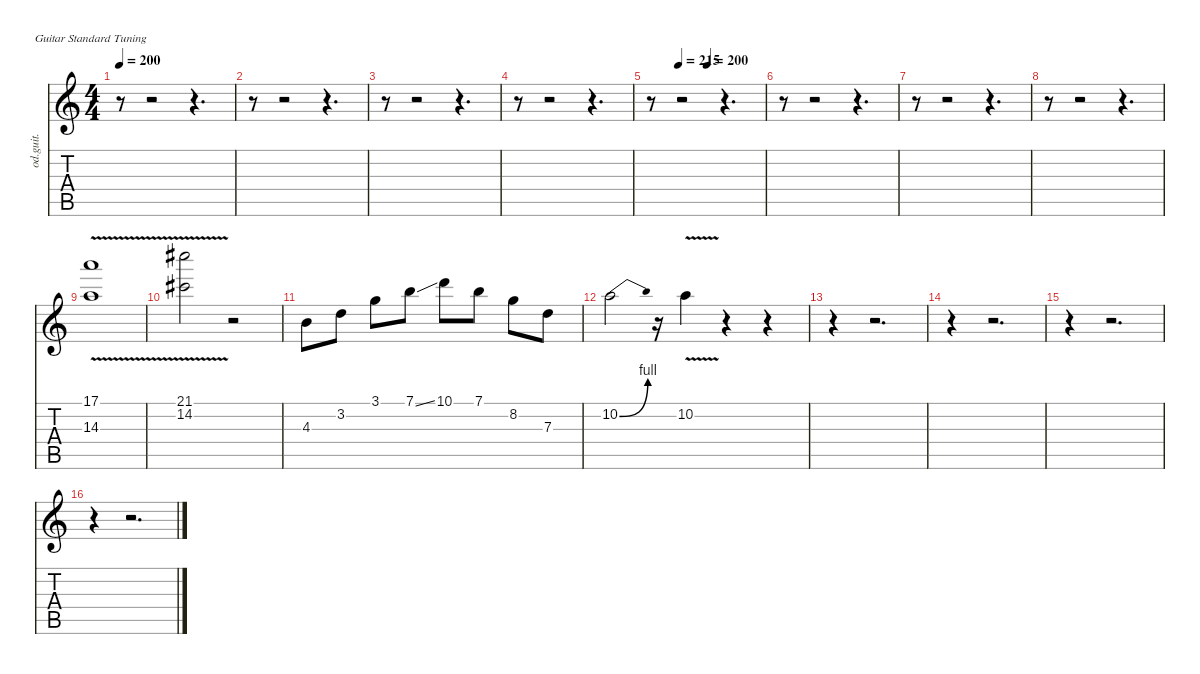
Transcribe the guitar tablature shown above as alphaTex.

\defaultSystemsLayout 4
\hideDynamics
\bracketExtendMode nobrackets
\track ("Second Guitar" "od.guit.") {instrument overdrivenguitar}
\staff {score tabs}
\tuning (E4 B3 G3 D3 A2 E2)
\ts (4 4)
\tempo 200
\clef g2
\ks c
r.8{dy f} r.2 r.4{d} |
r.8 r.2 r.4{d} |
r.8 r.2 r.4{d} |
r.8 r.2 r.4{d} |
\tempo (215 0.25)
\tempo (200 0.5)
r.8 r.2 r.4{d} |
r.8 r.2 r.4{d} |
r.8 r.2 r.4{d} |
r.8 r.2 r.4{d} |
(17.1{v} 14.3).1{instrument distortionguitar} |
(21.1{v acc #} 14.2{acc #}).2 r.2 |
4.3.8 3.2.8 3.1.8 7.1{ss}.8 10.1.8 7.1.8 8.2.8 7.3.8 |
10.2{be (bend 0 0 30 4)}.2 r.16 10.2{v}.4 r.4 r.4 |
r.4 r.2{d} |
r.4 r.2{d} |
r.4 r.2{d} |
r.4 r.2{d}
